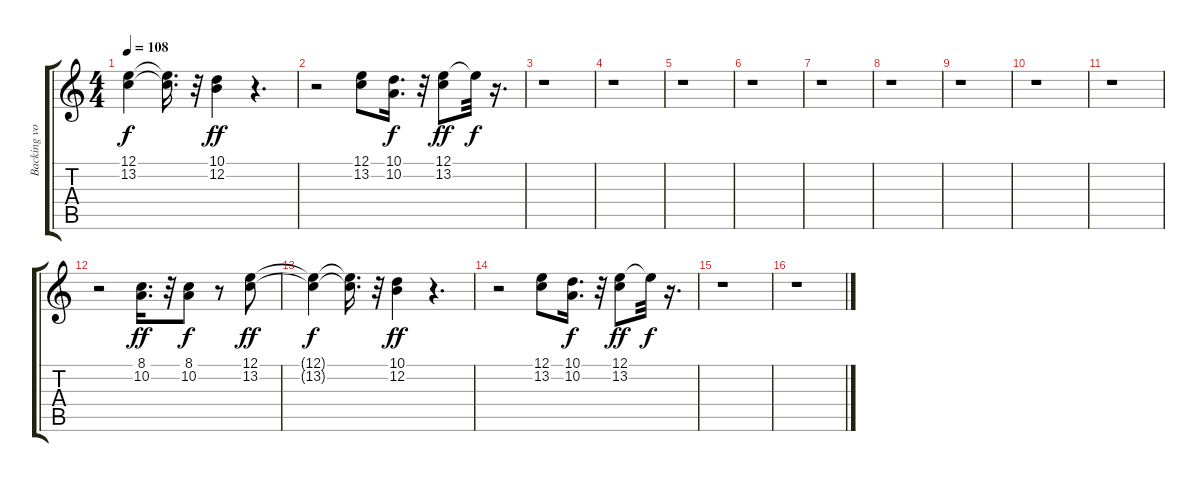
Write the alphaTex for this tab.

\track ("Backing vocals" "Backing vo") {instrument voiceoohs}
\staff {score tabs}
\tuning (E4 B3 G3 D3 A2 E2) {hide}
\ts (4 4)
\tempo 108
\clef g2
\ks c
(12.1{t} 13.2{t}).4{dy f} (12.1{t} 13.2{t}).16{d} r.32 (10.1 12.2).4{dy ff} r.4{d} |
r.2 (12.1 13.2).8 (10.1 10.2).16{d dy f} r.32 (12.1 13.2).8{dy ff} 12.1{t}.32{dy f} r.16{d} |
r.1 |
r.1 |
r.1 |
r.1 |
r.1 |
r.1 |
r.1 |
r.1 |
r.1 |
r.2 (8.1 10.2).16{d dy ff} r.32 (8.1 10.2).8{dy f} r.8 (12.1 13.2).8{dy ff} |
(12.1{t} 13.2{t}).4{dy f} (12.1{t} 13.2{t}).16{d} r.32 (10.1 12.2).4{dy ff} r.4{d} |
r.2 (12.1 13.2).8 (10.1 10.2).16{d dy f} r.32 (12.1 13.2).8{dy ff} 12.1{t}.32{dy f} r.16{d} |
r.1 |
r.1
